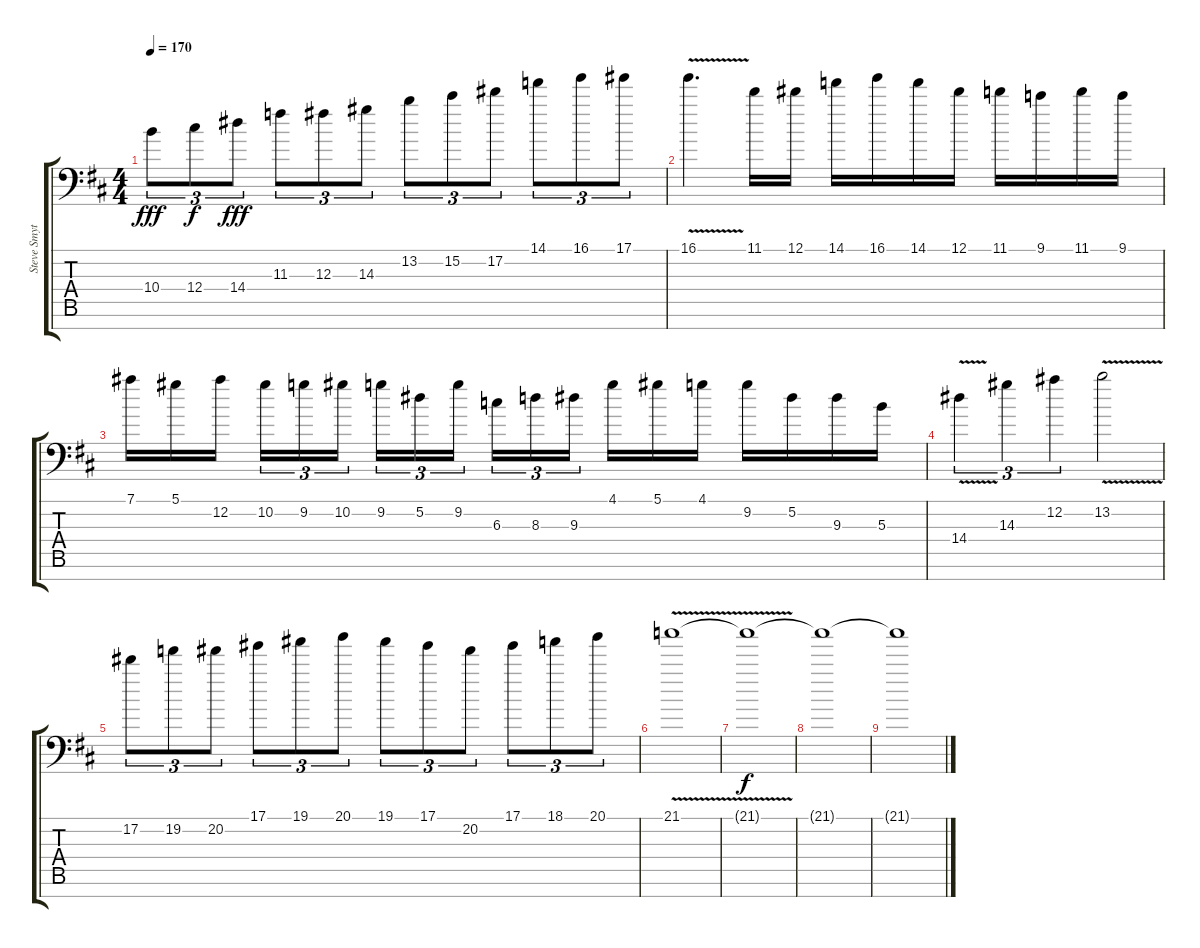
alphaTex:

\track ("Steve Smyth Lead" "Steve Smyt") {instrument distortionguitar}
\staff {score tabs}
\tuning (Eb4 Bb3 Gb3 Db3 Ab2 Eb2 Bb1) {hide}
\ts (4 4)
\tempo 170
\clef f4
\ks d
10.4.8{tu (3 2) dy fff} 12.4.8{tu (3 2) dy f} 14.4.8{tu (3 2) dy fff} 11.3.8{tu (3 2)} 12.3.8{tu (3 2)} 14.3.8{tu (3 2)} 13.2.8{tu (3 2)} 15.2.8{tu (3 2)} 17.2.8{tu (3 2)} 14.1.8{tu (3 2)} 16.1.8{tu (3 2)} 17.1.8{tu (3 2)} |
16.1{v}.4{d} 11.1.16 12.1.16 14.1.16 16.1.16 14.1.16 12.1.16 11.1.16 9.1.16 11.1.16 9.1.16 |
7.1.16 5.1.16 12.2.16{beam splitsecondary} 10.2.16{tu (3 2)} 9.2.16{tu (3 2)} 10.2.16{tu (3 2) beam splitsecondary} 9.2.16{tu (3 2)} 5.2.16{tu (3 2)} 9.2.16{tu (3 2) beam splitsecondary} 6.3.16{tu (3 2)} 8.3.16{tu (3 2)} 9.3.16{tu (3 2) beam splitsecondary} 4.1.16 5.1.16 4.1.16 9.2.16 5.2.16 9.3.16 5.3.16 |
14.4{v}.4{tu (3 2)} 14.3.4{tu (3 2)} 12.2.4{tu (3 2)} 13.2{v}.2 |
17.2.8{tu (3 2)} 19.2.8{tu (3 2)} 20.2.8{tu (3 2)} 17.1.8{tu (3 2)} 19.1.8{tu (3 2)} 20.1.8{tu (3 2)} 19.1.8{tu (3 2)} 17.1.8{tu (3 2)} 20.2.8{tu (3 2)} 17.1.8{tu (3 2)} 18.1.8{tu (3 2)} 20.1.8{tu (3 2)} |
21.1{v}.1{volume 6} |
21.1{t}.1{dy f} |
21.1{t}.1 |
21.1{t}.1
